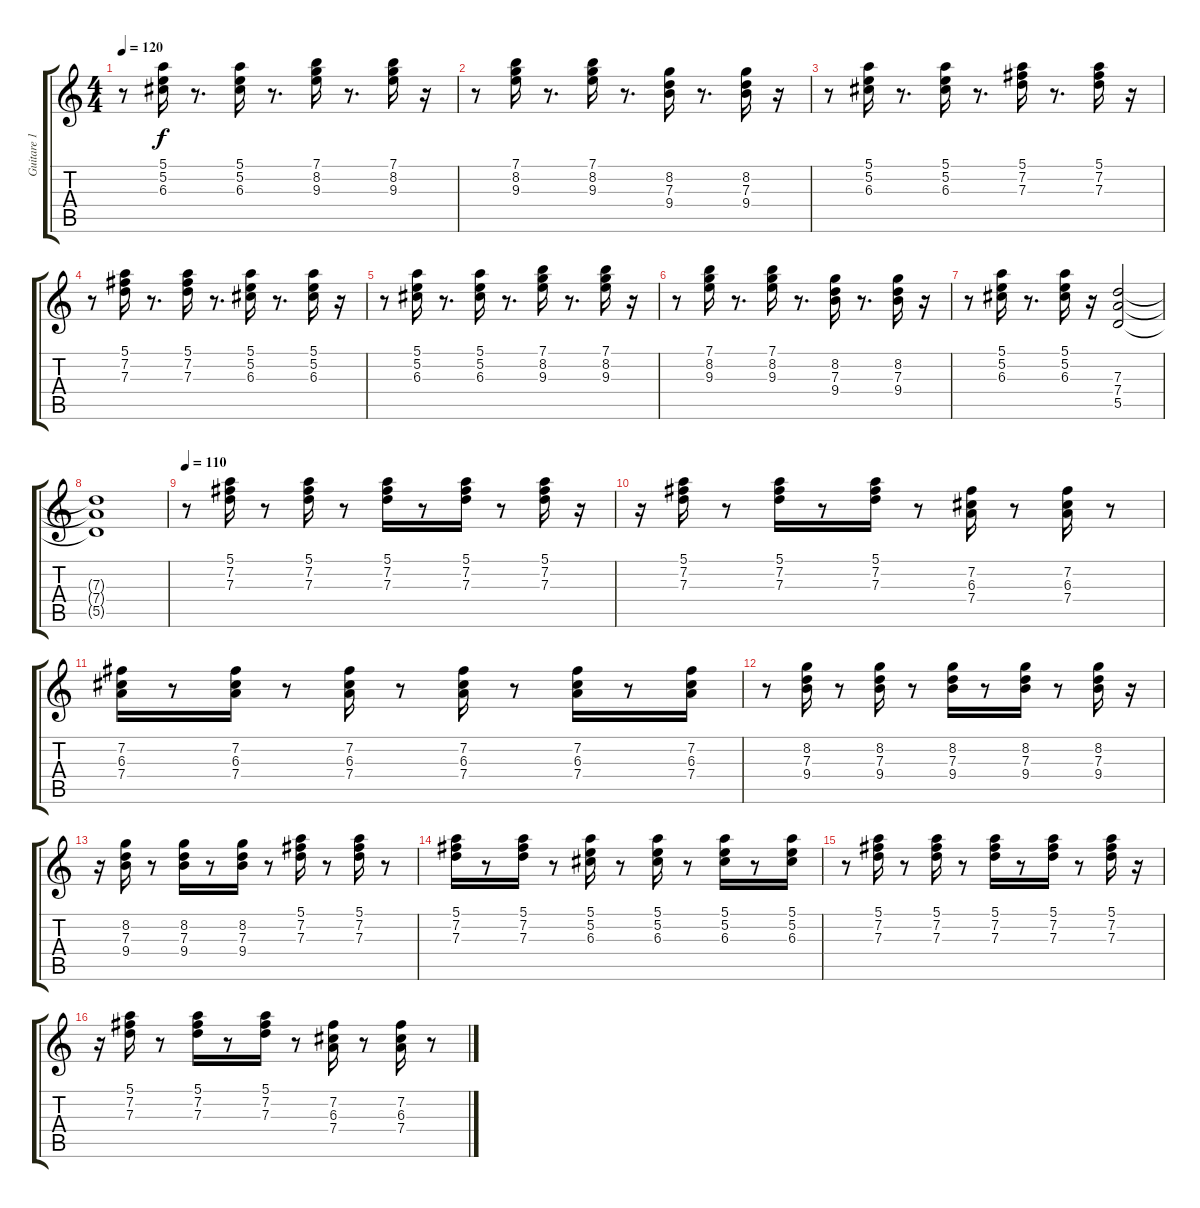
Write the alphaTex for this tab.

\track ("Guitare 1" "Guitare 1") {instrument overdrivenguitar}
\staff {score tabs}
\tuning (E4 B3 G3 D3 A2 E2) {hide}
\ts (4 4)
\tempo 120
\clef g2
\ks c
r.8{dy f} (5.1 5.2 6.3).16 r.8{d} (5.1 5.2 6.3).16 r.8{d} (7.1 8.2 9.3).16 r.8{d} (7.1 8.2 9.3).16 r.16 |
r.8 (7.1 8.2 9.3).16 r.8{d} (7.1 8.2 9.3).16 r.8{d} (8.2 7.3 9.4).16 r.8{d} (8.2 7.3 9.4).16 r.16 |
r.8 (5.1 5.2 6.3).16 r.8{d} (5.1 5.2 6.3).16 r.8{d} (5.1 7.2 7.3).16 r.8{d} (5.1 7.2 7.3).16 r.16 |
r.8 (5.1 7.2 7.3).16 r.8{d} (5.1 7.2 7.3).16 r.8{d} (5.1 5.2 6.3).16 r.8{d} (5.1 5.2 6.3).16 r.16 |
r.8 (5.1 5.2 6.3).16 r.8{d} (5.1 5.2 6.3).16 r.8{d} (7.1 8.2 9.3).16 r.8{d} (7.1 8.2 9.3).16 r.16 |
r.8 (7.1 8.2 9.3).16 r.8{d} (7.1 8.2 9.3).16 r.8{d} (8.2 7.3 9.4).16 r.8{d} (8.2 7.3 9.4).16 r.16 |
r.8 (5.1 5.2 6.3).16 r.8{d} (5.1 5.2 6.3).16 r.16 (7.3 7.4 5.5).2 |
(7.3{t} 7.4{t} 5.5{t}).1 |
\tempo 110
r.8 (5.1 7.2 7.3).16 r.8 (5.1 7.2 7.3).16 r.8 (5.1 7.2 7.3).16 r.8 (5.1 7.2 7.3).16 r.8 (5.1 7.2 7.3).16 r.16 |
r.16 (5.1 7.2 7.3).16 r.8 (5.1 7.2 7.3).16 r.8 (5.1 7.2 7.3).16 r.8 (7.2 6.3 7.4).16 r.8 (7.2 6.3 7.4).16 r.8 |
(7.2 6.3 7.4).16 r.8 (7.2 6.3 7.4).16 r.8 (7.2 6.3 7.4).16 r.8 (7.2 6.3 7.4).16 r.8 (7.2 6.3 7.4).16 r.8 (7.2 6.3 7.4).16 |
r.8 (8.2 7.3 9.4).16 r.8 (8.2 7.3 9.4).16 r.8 (8.2 7.3 9.4).16 r.8 (8.2 7.3 9.4).16 r.8 (8.2 7.3 9.4).16 r.16 |
r.16 (8.2 7.3 9.4).16 r.8 (8.2 7.3 9.4).16 r.8 (8.2 7.3 9.4).16 r.8 (5.1 7.2 7.3).16 r.8 (5.1 7.2 7.3).16 r.8 |
(5.1 7.2 7.3).16 r.8 (5.1 7.2 7.3).16 r.8 (5.1 5.2 6.3).16 r.8 (5.1 5.2 6.3).16 r.8 (5.1 5.2 6.3).16 r.8 (5.1 5.2 6.3).16 |
r.8 (5.1 7.2 7.3).16 r.8 (5.1 7.2 7.3).16 r.8 (5.1 7.2 7.3).16 r.8 (5.1 7.2 7.3).16 r.8 (5.1 7.2 7.3).16 r.16 |
r.16 (5.1 7.2 7.3).16 r.8 (5.1 7.2 7.3).16 r.8 (5.1 7.2 7.3).16 r.8 (7.2 6.3 7.4).16 r.8 (7.2 6.3 7.4).16 r.8
